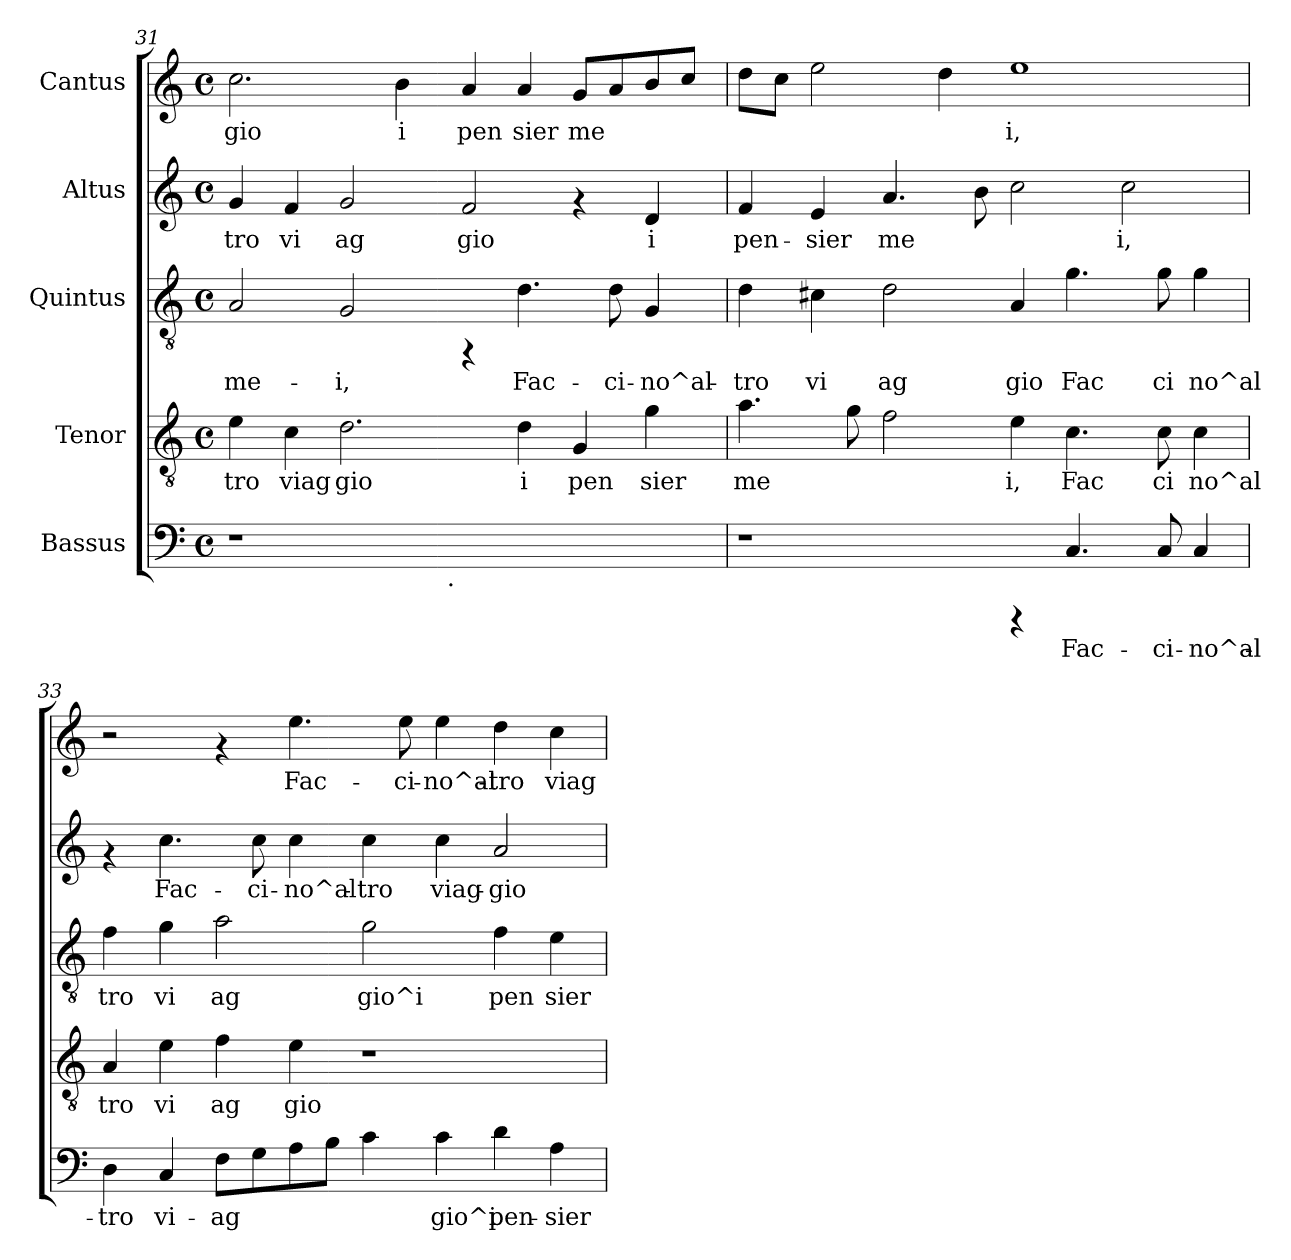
**kern	**text	**kern	**text	**kern	**text	**kern	**text	**kern	**text
*part5	*part5	*part4	*part4	*part3	*part3	*part2	*part2	*part1	*part1
*staff5	*staff5	*staff4	*staff4	*staff3	*staff3	*staff2	*staff2	*staff1	*staff1
*I"Bassus	*	*I"Tenor	*	*I"Quintus	*	*I"Altus	*	*I"Cantus	*
*clefF4	*	*clefGv2	*	*clefGv2	*	*clefG2	*	*clefG2	*
*k[]	*	*k[]	*	*k[]	*	*k[]	*	*k[]	*
*C:	*	*C:	*	*C:	*	*C:	*	*C:	*
*M4/4	*	*M4/4	*	*M4/4	*	*M4/4	*	*M4/4	*
*met(c)	*	*met(c)	*	*met(c)	*	*met(c)	*	*met(c)	*
=31	=31	=31	=31	=31	=31	=31	=31	=31	=31
!LO:TX:b:t=(ver. 2015-01-11) CC BY-NC 2.5	!	!	!	!	!	!	!	!	!
!	!	!	!LO:LY:b:cj	!	!LO:LY:b:cj	!	!LO:LY:b:cj	!	!LO:LY:b:cj
*^	*	*	*	*	*	*	*	*	*
1r	2ryy	.	4e\	tro	2A/	me-	4g/	tro	2.cc\	gio
!	!	!	!	!LO:LY:b:cj	!	!	!	!LO:LY:b:cj	!	!
.	.	.	4c\	viag	.	.	4f/	vi	.	.
!	!	!	!	!LO:LY:b:cj	!	!LO:LY:b:cj	!	!LO:LY:b:cj	!	!
.	4...ryy	.	2.d\	gio	2G/	-i,	2g/	ag	.	.
!	!	!	!	!	!	!	!	!	!	!LO:LY:b:cj
.	.	.	.	.	.	.	.	.	4b\	i
!	!LO:TX:b:t=.	!	!	!	!	!	!	!	!	!
.	1ryy	.	.	.	.	.	.	.	.	.
!	!	!	!	!	!	!	!	!LO:LY:b:cj	!	!LO:LY:b:cj
1ryy	.	.	.	.	4rFF	.	2f/	gio	4a/	pen
!	!	!	!	!LO:LY:b:cj	!	!LO:LY:b:cj	!	!	!	!LO:LY:b:cj
.	.	.	4d\	i	4.d\	Fac-	.	.	4a/	sier
!	!	!	!	!LO:LY:b:cj	!	!	!	!	!	!LO:LY:b:cj
.	.	.	4G/	pen	.	.	4rf	.	8g/L	me
!	!	!	!	!	!	!LO:LY:b:cj	!	!	!	!LO:LY:b:cj
.	.	.	.	.	8d\	-ci-	.	.	8a/	.
!	!	!	!	!LO:LY:b:cj	!	!LO:LY:b:cj	!	!LO:LY:b:cj	!	!LO:LY:b:cj
.	.	.	4g\	sier	4G/	-no^al-	4d/	i	8b/	.
!	!	!	!	!	!	!	!	!	!	!LO:LY:b:cj
.	.	.	.	.	.	.	.	.	8cc/J	.
.	32ryy	.	.	.	.	.	.	.	.	.
!!LO:PB:g=z
=32	=32	=32	=32	=32	=32	=32	=32	=32	=32	=32
!	!	!	!	!LO:LY:b:cj	!	!LO:LY:b:cj	!	!LO:LY:b:cj	!	!LO:LY:b:cj
*v	*v	*	*	*	*	*	*	*	*	*
1r	.	4.a\	me	4d\	-tro	4f/	pen-	8dd\L	.
!	!	!	!	!	!	!	!	!	!LO:LY:b:cj
.	.	.	.	.	.	.	.	8cc\J	.
!	!	!	!	!	!LO:LY:b:cj	!	!LO:LY:b:cj	!	!LO:LY:b:cj
.	.	.	.	4c#X\	vi	4e/	-sier	2ee\	.
!	!	!	!LO:LY:b:cj	!	!	!	!	!	!
.	.	8g\	.	.	.	.	.	.	.
!	!	!	!LO:LY:b:cj	!	!LO:LY:b:cj	!	!LO:LY:b:cj	!	!
.	.	2f\	.	2d\	ag	4.a/	me-	.	.
!	!	!	!	!	!	!	!	!	!LO:LY:b:cj
.	.	.	.	.	.	.	.	4dd\	.
!	!	!	!	!	!	!	!LO:LY:b:cj	!	!
.	.	.	.	.	.	8b\	--	.	.
!	!	!	!LO:LY:b:cj	!	!LO:LY:b:cj	!	!LO:LY:b:cj	!	!LO:LY:b:cj
4rCCC	.	4e\	i,	4A/	gio	2cc\	--	1ee	i,
!	!LO:LY:b:cj	!	!LO:LY:b:cj	!	!LO:LY:b:cj	!	!	!	!
4.C/	Fac-	4.c\	Fac	4.g\	Fac	.	.	.	.
!	!	!	!	!	!	!	!LO:LY:b:cj	!	!
.	.	.	.	.	.	2cc\	-i,	.	.
!	!LO:LY:b:cj	!	!LO:LY:b:cj	!	!LO:LY:b:cj	!	!	!	!
8C/	-ci-	8c\	ci	8g\	ci	.	.	.	.
!	!LO:LY:b:cj	!	!LO:LY:b:cj	!	!LO:LY:b:cj	!	!	!	!
4C/	-no^al-	4c\	no^al	4g\	no^al	.	.	.	.
=33	=33	=33	=33	=33	=33	=33	=33	=33	=33
!	!LO:LY:b:cj	!	!LO:LY:b:cj	!	!LO:LY:b:cj	!	!	!	!
4D\	-tro	4A/	tro	4f\	tro	4rf	.	2r	.
!	!LO:LY:b:cj	!	!LO:LY:b:cj	!	!LO:LY:b:cj	!	!LO:LY:b:cj	!	!
4C/	vi-	4e\	vi	4g\	vi	4.cc\	Fac-	.	.
!	!LO:LY:b:cj	!	!LO:LY:b:cj	!	!LO:LY:b:cj	!	!	!	!
8F\L	-ag-	4f\	ag	2a\	ag	.	.	4rf	.
!	!LO:LY:b:cj	!	!	!	!	!	!LO:LY:b:cj	!	!
8G\	--	.	.	.	.	8cc\	-ci-	.	.
!	!LO:LY:b:cj	!	!LO:LY:b:cj	!	!	!	!LO:LY:b:cj	!	!LO:LY:b:cj
8A\	--	4e\	gio	.	.	4cc\	-no^al-	4.ee\	Fac-
!	!LO:LY:b:cj	!	!	!	!	!	!	!	!
8B\J	--	.	.	.	.	.	.	.	.
!	!LO:LY:b:cj	!	!	!	!LO:LY:b:cj	!	!LO:LY:b:cj	!	!
4c\	--	1r	.	2g\	gio^i	4cc\	-tro	.	.
!	!	!	!	!	!	!	!	!	!LO:LY:b:cj
.	.	.	.	.	.	.	.	8ee\	-ci-
!	!LO:LY:b:cj	!	!	!	!	!	!LO:LY:b:cj	!	!LO:LY:b:cj
4c\	-gio^i	.	.	.	.	4cc\	viag-	4ee\	-no^al-
!	!LO:LY:b:cj	!	!	!	!LO:LY:b:cj	!	!LO:LY:b:cj	!	!LO:LY:b:cj
4d\	pen-	.	.	4f\	pen	2a/	-gio	4dd\	-tro
!	!LO:LY:b:cj	!	!	!	!LO:LY:b:cj	!	!	!	!LO:LY:b:cj
4A\	-sier	.	.	4e\	sier	.	.	4cc\	viag-
=	=	=	=	=	=	=	=	=	=
*-	*-	*-	*-	*-	*-	*-	*-	*-	*-
